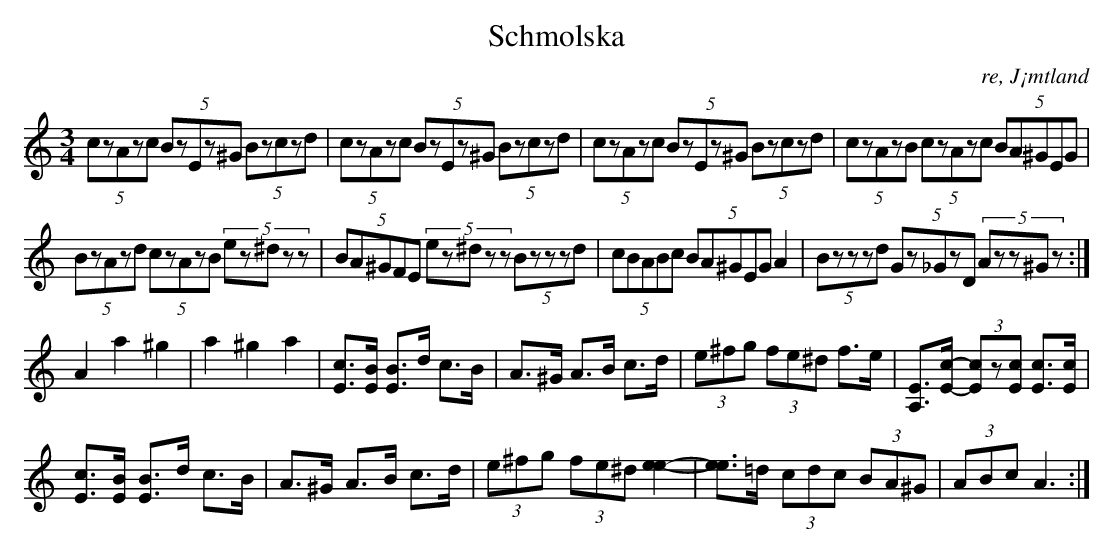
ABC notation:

X:1
T:Schmolska
O: re, J¡mtland
M:3/4
L:1/8
K:Am
(5:2 czAzc (5:2Bz-Ez^G (5:2Bzczd| (5:2 czAzc (5:2Bz-Ez^G (5:2Bzczd| (5:2 czAzc (5:2Bz-Ez^G (5:2Bzczd|  (5:2czAzB (5:2czAzc (5:2BA^GEG|
 (5:2BzAzd (5:2czAzB (5:2ez^dzz|  (5:2BA^GFE (5:2ez^dzz (5:2Bzzzd|  (5:2cBABc (5:2BA^GEG  A2|  (5:2Bzzzd (5:2Gz_GzD (5:2Azz^Gz  :|
A2 a2 ^g2|a2 ^g2 a2| [cE]>[BE] [BE]>d c>B | A>^G A>B c>d | (3e^fg (3fe^d f>e | [EA,]>[c-E-] (3[cE]z[cE] [cE]>[cE] |
[cE]>[BE] [BE]>d c>B | A>^G A>B c>d | (3e^fg (3fe^d [e2-e2-] | [ee]>=d (3cdc (3BA^G | (3ABc A3 :|]
